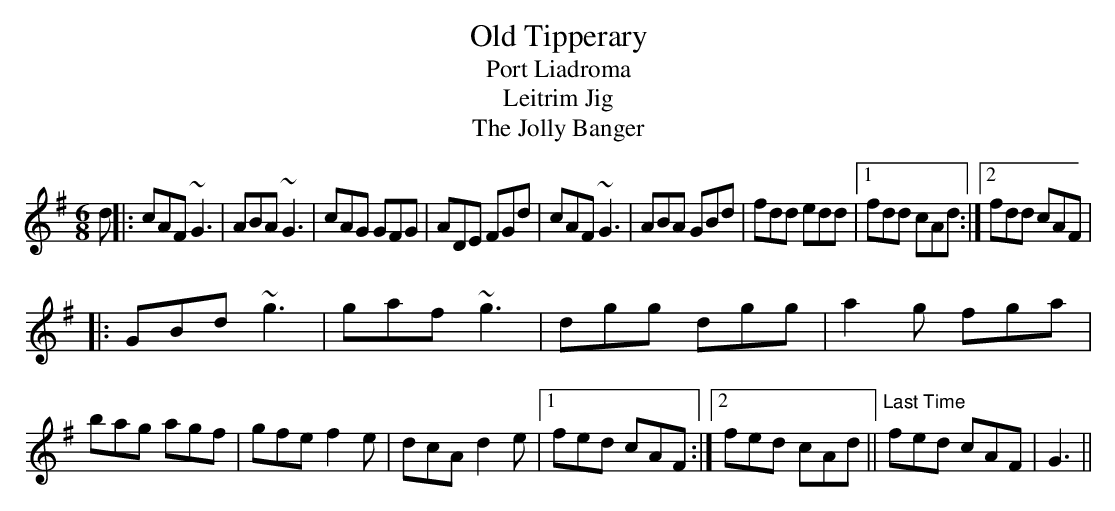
X:1
T:Old Tipperary
T:Port Liadroma
T:Leitrim Jig
T:The Jolly Banger
M:6/8
L:1/8
K:G
d |: cAF ~G3 | ABA ~G3 | cAG GFG | ADE FGd | cAF ~G3 | ABA GBd | fdd edd |1 fdd cAd :|2 fdd cAF |
|: GBd ~g3 | gaf ~g3 | dgg dgg | a2 g fga | bag agf | gfe f2 e | dcA d2 e |1 fed cAF :|2 fed cAd || "Last Time"fed cAF | G3 ||
